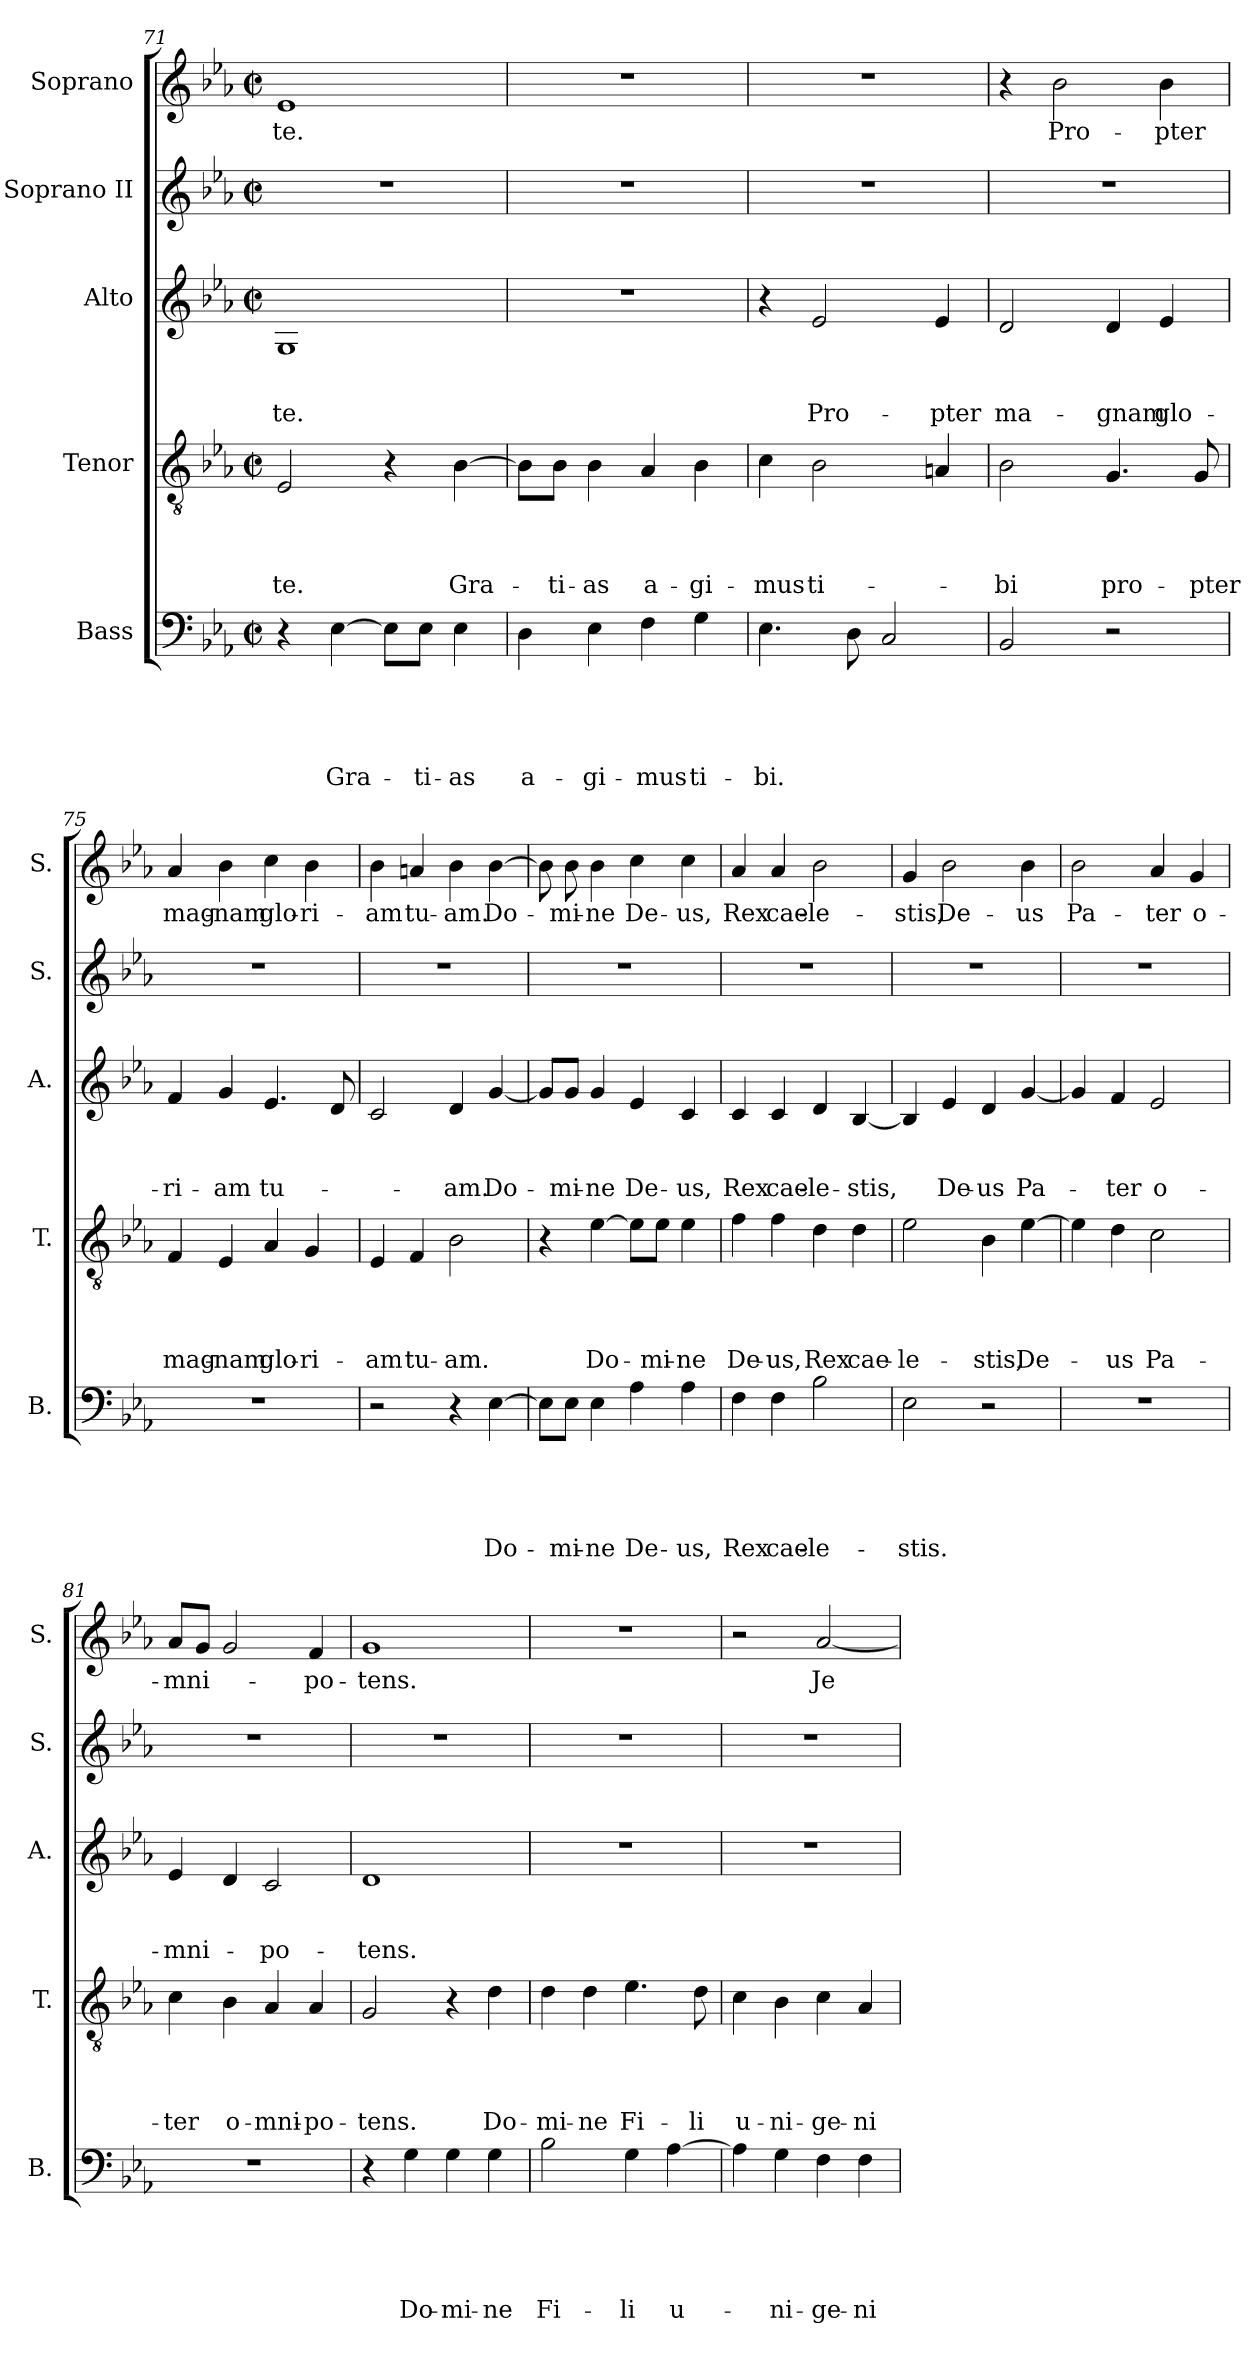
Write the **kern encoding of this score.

**kern	**text	**text	**text	**text	**text	**kern	**text	**text	**text	**text	**kern	**text	**text	**text	**kern	**kern	**text
*part5	*part5	*part5	*part5	*part5	*part5	*part4	*part4	*part4	*part4	*part4	*part3	*part3	*part3	*part3	*part2	*part1	*part1
*staff5	*staff5	*staff5	*staff5	*staff5	*staff5	*staff4	*staff4	*staff4	*staff4	*staff4	*staff3	*staff3	*staff3	*staff3	*staff2	*staff1	*staff1
*I"Bass	*	*	*	*	*	*I"Tenor	*	*	*	*	*I"Alto	*	*	*	*I"Soprano II	*I"Soprano	*
*I'B.	*	*	*	*	*	*I'T.	*	*	*	*	*I'A.	*	*	*	*I'S.	*I'S.	*
*clefF4	*	*	*	*	*	*clefGv2	*	*	*	*	*clefG2	*	*	*	*clefG2	*clefG2	*
*k[b-e-a-]	*	*	*	*	*	*k[b-e-a-]	*	*	*	*	*k[b-e-a-]	*	*	*	*k[b-e-a-]	*k[b-e-a-]	*
*E-:	*	*	*	*	*	*E-:	*	*	*	*	*E-:	*	*	*	*E-:	*E-:	*
*M2/2	*	*	*	*	*	*M2/2	*	*	*	*	*M2/2	*	*	*	*M2/2	*M2/2	*
*met(c|)	*	*	*	*	*	*met(c|)	*	*	*	*	*met(c|)	*	*	*	*met(c|)	*met(c|)	*
=71	=71	=71	=71	=71	=71	=71	=71	=71	=71	=71	=71	=71	=71	=71	=71	=71	=71
!	!	!	!	!	!	!	!	!	!	!LO:LY:b	!	!	!	!LO:LY:b	!	!	!LO:LY:b
4r	.	.	.	.	.	2E-/	.	.	.	te.	1G	.	.	te.	1r	1e-	te.
!	!	!	!	!	!LO:LY:b	!	!	!	!	!	!	!	!	!	!	!	!
[>4E-\	.	.	.	.	Gra-	.	.	.	.	.	.	.	.	.	.	.	.
8E-\L]	.	.	.	.	.	4r	.	.	.	.	.	.	.	.	.	.	.
!	!	!	!	!	!LO:LY:b	!	!	!	!	!	!	!	!	!	!	!	!
8E-\J	.	.	.	.	-ti-	.	.	.	.	.	.	.	.	.	.	.	.
!	!	!	!	!	!LO:LY:b	!	!	!	!	!LO:LY:b	!	!	!	!	!	!	!
4E-\	.	.	.	.	-as	[>4B-\	.	.	.	Gra-	.	.	.	.	.	.	.
=72	=72	=72	=72	=72	=72	=72	=72	=72	=72	=72	=72	=72	=72	=72	=72	=72	=72
!	!	!	!	!	!LO:LY:b	!	!	!	!	!	!	!	!	!	!	!	!
4D\	.	.	.	.	a-	8B-\L]	.	.	.	.	1r	.	.	.	1r	1r	.
!	!	!	!	!	!	!	!	!	!	!LO:LY:b	!	!	!	!	!	!	!
.	.	.	.	.	.	8B-\J	.	.	.	-ti-	.	.	.	.	.	.	.
!	!	!	!	!	!LO:LY:b	!	!	!	!	!LO:LY:b	!	!	!	!	!	!	!
4E-\	.	.	.	.	-gi-	4B-\	.	.	.	-as	.	.	.	.	.	.	.
!	!	!	!	!	!LO:LY:b	!	!	!	!	!LO:LY:b	!	!	!	!	!	!	!
4F\	.	.	.	.	-mus	4A-/	.	.	.	a-	.	.	.	.	.	.	.
!	!	!	!	!	!LO:LY:b	!	!	!	!	!LO:LY:b	!	!	!	!	!	!	!
4G\	.	.	.	.	ti-	4B-\	.	.	.	-gi-	.	.	.	.	.	.	.
!!LO:PB:g=z
=73	=73	=73	=73	=73	=73	=73	=73	=73	=73	=73	=73	=73	=73	=73	=73	=73	=73
!	!	!	!	!	!LO:LY:b	!	!	!	!	!LO:LY:b	!	!	!	!	!	!	!
4.E-\	.	.	.	.	-bi.	4c\	.	.	.	-mus	4r	.	.	.	1r	1r	.
!	!	!	!	!	!	!	!	!	!	!LO:LY:b	!	!	!	!LO:LY:b	!	!	!
.	.	.	.	.	.	2B-\	.	.	.	ti-	2e-/	.	.	Pro-	.	.	.
8D\	.	.	.	.	.	.	.	.	.	.	.	.	.	.	.	.	.
2C/	.	.	.	.	.	.	.	.	.	.	.	.	.	.	.	.	.
!	!	!	!	!	!	!	!	!	!	!	!	!	!	!LO:LY:b	!	!	!
.	.	.	.	.	.	4An/	.	.	.	.	4e-/	.	.	-pter	.	.	.
=74	=74	=74	=74	=74	=74	=74	=74	=74	=74	=74	=74	=74	=74	=74	=74	=74	=74
!	!	!	!	!	!	!	!	!	!	!LO:LY:b	!	!	!	!LO:LY:b	!	!	!
2BB-/	.	.	.	.	.	2B-\	.	.	.	-bi	2d/	.	.	ma-	1r	4r	.
!	!	!	!	!	!	!	!	!	!	!	!	!	!	!	!	!	!LO:LY:b
.	.	.	.	.	.	.	.	.	.	.	.	.	.	.	.	2b-\	Pro-
!	!	!	!	!	!	!	!	!	!	!LO:LY:b	!	!	!	!LO:LY:b	!	!	!
2r	.	.	.	.	.	4.G/	.	.	.	pro-	4d/	.	.	-gnam	.	.	.
!	!	!	!	!	!	!	!	!	!	!	!	!	!	!LO:LY:b	!	!	!LO:LY:b
.	.	.	.	.	.	.	.	.	.	.	4e-/	.	.	glo-	.	4b-\	-pter
!	!	!	!	!	!	!	!	!	!	!LO:LY:b	!	!	!	!	!	!	!
.	.	.	.	.	.	8G/	.	.	.	-pter	.	.	.	.	.	.	.
=75	=75	=75	=75	=75	=75	=75	=75	=75	=75	=75	=75	=75	=75	=75	=75	=75	=75
!	!	!	!	!	!	!	!	!	!	!LO:LY:b	!	!	!	!LO:LY:b	!	!	!LO:LY:b
1r	.	.	.	.	.	4F/	.	.	.	mag-	4f/	.	.	-ri-	1r	4a-/	mag-
!	!	!	!	!	!	!	!	!	!	!LO:LY:b:rj	!	!	!	!LO:LY:b	!	!	!LO:LY:b:rj
.	.	.	.	.	.	4E-/	.	.	.	-nam	4g/	.	.	-am	.	4b-\	-nam
!	!	!	!	!	!	!	!	!	!	!LO:LY:b	!	!	!	!LO:LY:b	!	!	!LO:LY:b
.	.	.	.	.	.	4A-/	.	.	.	glo-	4.e-/	.	.	tu-	.	4cc\	glo-
!	!	!	!	!	!	!	!	!	!	!LO:LY:b	!	!	!	!	!	!	!LO:LY:b
.	.	.	.	.	.	4G/	.	.	.	-ri-	.	.	.	.	.	4b-\	-ri-
.	.	.	.	.	.	.	.	.	.	.	8d/	.	.	.	.	.	.
=76	=76	=76	=76	=76	=76	=76	=76	=76	=76	=76	=76	=76	=76	=76	=76	=76	=76
!	!	!	!	!	!	!	!	!	!	!LO:LY:b	!	!	!	!	!	!	!LO:LY:b
2r	.	.	.	.	.	4E-/	.	.	.	-am	2c/	.	.	.	1r	4b-\	-am
!	!	!	!	!	!	!	!	!	!	!LO:LY:b	!	!	!	!	!	!	!LO:LY:b
.	.	.	.	.	.	4F/	.	.	.	tu-	.	.	.	.	.	4an/	tu-
!	!	!	!	!	!	!	!	!	!	!LO:LY:b	!	!	!	!LO:LY:b	!	!	!LO:LY:b
4r	.	.	.	.	.	2B-\	.	.	.	-am.	4d/	.	.	-am.	.	4b-\	-am.
!	!	!	!	!	!LO:LY:b	!	!	!	!	!	!	!	!	!LO:LY:b	!	!	!LO:LY:b
[>4E-\	.	.	.	.	Do-	.	.	.	.	.	[<4g/	.	.	Do-	.	[>4b-\	Do-
=77	=77	=77	=77	=77	=77	=77	=77	=77	=77	=77	=77	=77	=77	=77	=77	=77	=77
8E-\L]	.	.	.	.	.	4r	.	.	.	.	8g/L]	.	.	.	1r	8b-\]	.
!	!	!	!	!	!LO:LY:b	!	!	!	!	!	!	!	!	!LO:LY:b	!	!	!LO:LY:b
8E-\J	.	.	.	.	-mi-	.	.	.	.	.	8g/J	.	.	-mi-	.	8b-\	-mi-
!	!	!	!	!	!LO:LY:b:rj	!	!	!	!	!LO:LY:b	!	!	!	!LO:LY:b:rj	!	!	!LO:LY:b:rj
4E-\	.	.	.	.	-ne	[>4e-\	.	.	.	Do-	4g/	.	.	-ne	.	4b-\	-ne
!	!	!	!	!	!LO:LY:b	!	!	!	!	!	!	!	!	!LO:LY:b	!	!	!LO:LY:b
4A-\	.	.	.	.	De-	8e-\L]	.	.	.	.	4e-/	.	.	De-	.	4cc\	De-
!	!	!	!	!	!	!	!	!	!	!LO:LY:b	!	!	!	!	!	!	!
.	.	.	.	.	.	8e-\J	.	.	.	-mi-	.	.	.	.	.	.	.
!	!	!	!	!	!LO:LY:b	!	!	!	!	!LO:LY:b:rj	!	!	!	!LO:LY:b	!	!	!LO:LY:b
4A-\	.	.	.	.	-us,	4e-\	.	.	.	-ne	4c/	.	.	-us,	.	4cc\	-us,
!!LO:LB:g=z
=78	=78	=78	=78	=78	=78	=78	=78	=78	=78	=78	=78	=78	=78	=78	=78	=78	=78
!	!	!	!	!	!LO:LY:b	!	!	!	!	!LO:LY:b	!	!	!	!LO:LY:b	!	!	!LO:LY:b
4F\	.	.	.	.	Rex	4f\	.	.	.	De-	4c/	.	.	Rex	1r	4a-/	Rex
!	!	!	!	!	!LO:LY:b	!	!	!	!	!LO:LY:b	!	!	!	!LO:LY:b	!	!	!LO:LY:b
4F\	.	.	.	.	cae-	4f\	.	.	.	-us,	4c/	.	.	cae-	.	4a-/	cae-
!	!	!	!	!	!LO:LY:b	!	!	!	!	!LO:LY:b	!	!	!	!LO:LY:b	!	!	!LO:LY:b
2B-\	.	.	.	.	-le-	4d\	.	.	.	Rex	4d/	.	.	-le-	.	2b-\	-le-
!	!	!	!	!	!	!	!	!	!	!LO:LY:b	!	!	!	!LO:LY:b	!	!	!
.	.	.	.	.	.	4d\	.	.	.	cae-	[<4B-/	.	.	-stis,	.	.	.
=79	=79	=79	=79	=79	=79	=79	=79	=79	=79	=79	=79	=79	=79	=79	=79	=79	=79
!	!	!	!	!	!LO:LY:b	!	!	!	!	!LO:LY:b	!	!	!	!	!	!	!LO:LY:b
2E-\	.	.	.	.	-stis.	2e-\	.	.	.	-le-	4B-/]	.	.	.	1r	4g/	-stis,
!	!	!	!	!	!	!	!	!	!	!	!	!	!	!LO:LY:b	!	!	!LO:LY:b
.	.	.	.	.	.	.	.	.	.	.	4e-/	.	.	De-	.	2b-\	De-
!	!	!	!	!	!	!	!	!	!	!LO:LY:b	!	!	!	!LO:LY:b	!	!	!
2r	.	.	.	.	.	4B-\	.	.	.	-stis,	4d/	.	.	-us	.	.	.
!	!	!	!	!	!	!	!	!	!	!LO:LY:b	!	!	!	!LO:LY:b	!	!	!LO:LY:b
.	.	.	.	.	.	[>4e-\	.	.	.	De-	[<4g/	.	.	Pa-	.	4b-\	-us
=80	=80	=80	=80	=80	=80	=80	=80	=80	=80	=80	=80	=80	=80	=80	=80	=80	=80
!	!	!	!	!	!	!	!	!	!	!	!	!	!	!	!	!	!LO:LY:b
1r	.	.	.	.	.	4e-\]	.	.	.	.	4g/]	.	.	.	1r	2b-\	Pa-
!	!	!	!	!	!	!	!	!	!	!LO:LY:b	!	!	!	!LO:LY:b	!	!	!
.	.	.	.	.	.	4d\	.	.	.	-us	4f/	.	.	-ter	.	.	.
!	!	!	!	!	!	!	!	!	!	!LO:LY:b	!	!	!	!LO:LY:b	!	!	!LO:LY:b
.	.	.	.	.	.	2c\	.	.	.	Pa-	2e-/	.	.	o-	.	4a-/	-ter
!	!	!	!	!	!	!	!	!	!	!	!	!	!	!	!	!	!LO:LY:b
.	.	.	.	.	.	.	.	.	.	.	.	.	.	.	.	4g/	o-
=81	=81	=81	=81	=81	=81	=81	=81	=81	=81	=81	=81	=81	=81	=81	=81	=81	=81
!	!	!	!	!	!	!	!	!	!	!LO:LY:b	!	!	!	!LO:LY:b	!	!	!LO:LY:b
1r	.	.	.	.	.	4c\	.	.	.	-ter	4e-/	.	.	-mni-	1r	8a-/L	-mni-
.	.	.	.	.	.	.	.	.	.	.	.	.	.	.	.	8g/J	.
!	!	!	!	!	!	!	!	!	!	!LO:LY:b	!	!	!	!	!	!	!
.	.	.	.	.	.	4B-\	.	.	.	o-	4d/	.	.	.	.	2g/	.
!	!	!	!	!	!	!	!	!	!	!LO:LY:b	!	!	!	!LO:LY:b	!	!	!
.	.	.	.	.	.	4A-/	.	.	.	-mni-	2c/	.	.	-po-	.	.	.
!	!	!	!	!	!	!	!	!	!	!LO:LY:b	!	!	!	!	!	!	!LO:LY:b
.	.	.	.	.	.	4A-/	.	.	.	-po-	.	.	.	.	.	4f/	-po-
=82	=82	=82	=82	=82	=82	=82	=82	=82	=82	=82	=82	=82	=82	=82	=82	=82	=82
!	!	!	!	!	!	!	!	!	!	!LO:LY:b	!	!	!	!LO:LY:b	!	!	!LO:LY:b
4r	.	.	.	.	.	2G/	.	.	.	-tens.	1d	.	.	-tens.	1r	1g	-tens.
!	!	!	!	!	!LO:LY:b	!	!	!	!	!	!	!	!	!	!	!	!
4G\	.	.	.	.	Do-	.	.	.	.	.	.	.	.	.	.	.	.
!	!	!	!	!	!LO:LY:b	!	!	!	!	!	!	!	!	!	!	!	!
4G\	.	.	.	.	-mi-	4r	.	.	.	.	.	.	.	.	.	.	.
!	!	!	!	!	!LO:LY:b	!	!	!	!	!LO:LY:b	!	!	!	!	!	!	!
4G\	.	.	.	.	-ne	4d\	.	.	.	Do-	.	.	.	.	.	.	.
!!LO:LB:g=z
=83	=83	=83	=83	=83	=83	=83	=83	=83	=83	=83	=83	=83	=83	=83	=83	=83	=83
!	!	!	!	!	!LO:LY:b	!	!	!	!	!LO:LY:b	!	!	!	!	!	!	!
2B-\	.	.	.	.	Fi-	4d\	.	.	.	-mi-	1r	.	.	.	1r	1r	.
!	!	!	!	!	!	!	!	!	!	!LO:LY:b	!	!	!	!	!	!	!
.	.	.	.	.	.	4d\	.	.	.	-ne	.	.	.	.	.	.	.
!	!	!	!	!	!LO:LY:b	!	!	!	!	!LO:LY:b	!	!	!	!	!	!	!
4G\	.	.	.	.	-li	4.e-\	.	.	.	Fi-	.	.	.	.	.	.	.
!	!	!	!	!	!LO:LY:b	!	!	!	!	!	!	!	!	!	!	!	!
[>4A-\	.	.	.	.	u-	.	.	.	.	.	.	.	.	.	.	.	.
!	!	!	!	!	!	!	!	!	!	!LO:LY:b	!	!	!	!	!	!	!
.	.	.	.	.	.	8d\	.	.	.	-li	.	.	.	.	.	.	.
=84	=84	=84	=84	=84	=84	=84	=84	=84	=84	=84	=84	=84	=84	=84	=84	=84	=84
!	!	!	!	!	!	!	!	!	!	!LO:LY:b	!	!	!	!	!	!	!
4A-\]	.	.	.	.	.	4c\	.	.	.	u-	1r	.	.	.	1r	2r	.
!	!	!	!	!	!LO:LY:b	!	!	!	!	!LO:LY:b	!	!	!	!	!	!	!
4G\	.	.	.	.	-ni-	4B-\	.	.	.	-ni-	.	.	.	.	.	.	.
!	!	!	!	!	!LO:LY:b	!	!	!	!	!LO:LY:b	!	!	!	!	!	!	!LO:LY:b
4F\	.	.	.	.	-ge-	4c\	.	.	.	-ge-	.	.	.	.	.	[<2a-/	Je-
!	!	!	!	!	!LO:LY:b	!	!	!	!	!LO:LY:b	!	!	!	!	!	!	!
4F\	.	.	.	.	-ni-	4A-/	.	.	.	-ni-	.	.	.	.	.	.	.
=	=	=	=	=	=	=	=	=	=	=	=	=	=	=	=	=	=
*-	*-	*-	*-	*-	*-	*-	*-	*-	*-	*-	*-	*-	*-	*-	*-	*-	*-
